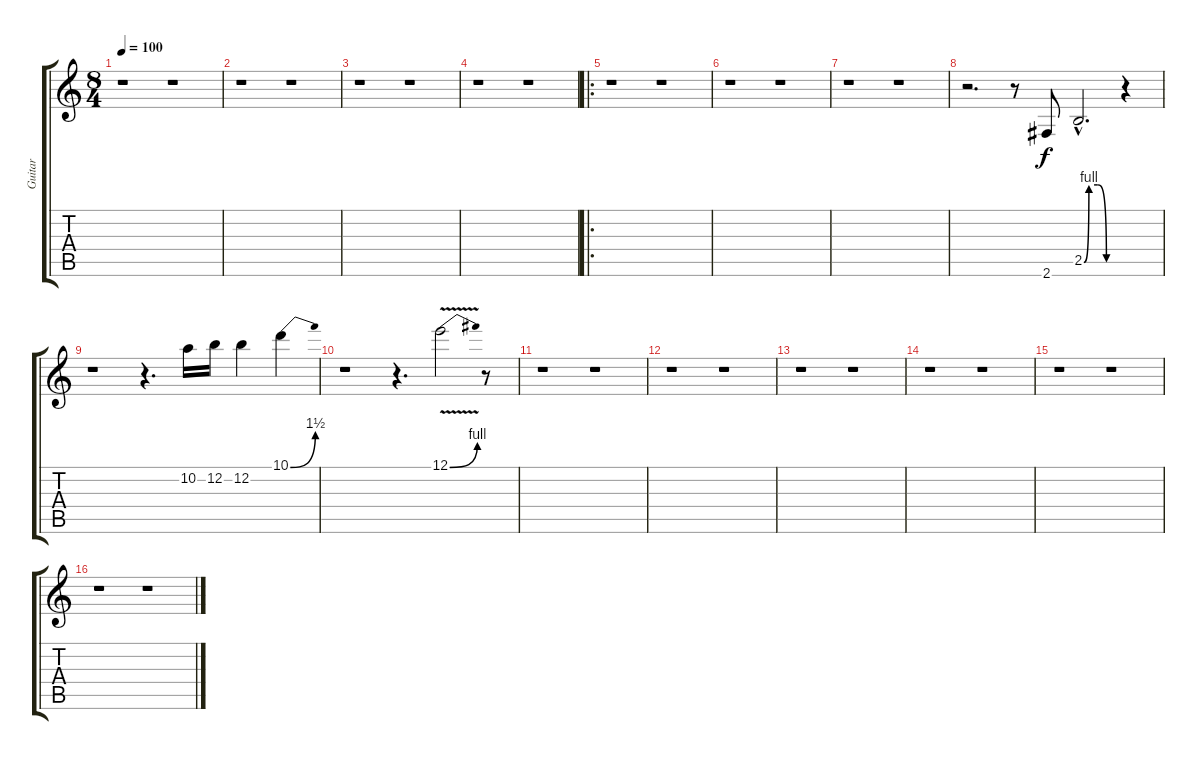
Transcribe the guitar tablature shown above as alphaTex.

\track ("Guitar" "Guitar") {instrument overdrivenguitar}
\staff {score tabs}
\tuning (E4 B3 G3 D3 A2 E2) {hide}
\ts (8 4)
\tempo 100
\clef g2
\ks c
r.1{dy f instrument overdrivenguitar} r.1 |
r.1 r.1 |
r.1 r.1 |
r.1 r.1 |
\ro
r.1 r.1 |
r.1 r.1 |
r.1 r.1 |
r.2{d} r.8 2.6.8 2.5{be (custom 0 0 9 4 25 4 41 0 50 0 60 0) hac}.2{d} r.4 |
r.1 r.4{d} 10.2.16 12.2.16 12.2.4 10.1{be (bend 0 0 60 6)}.4 |
r.1 r.4{d} 12.1{be (bend 0 0 60 4) v}.2 r.8 |
r.1 r.1 |
r.1 r.1 |
r.1 r.1 |
r.1 r.1 |
r.1 r.1 |
r.1 r.1
